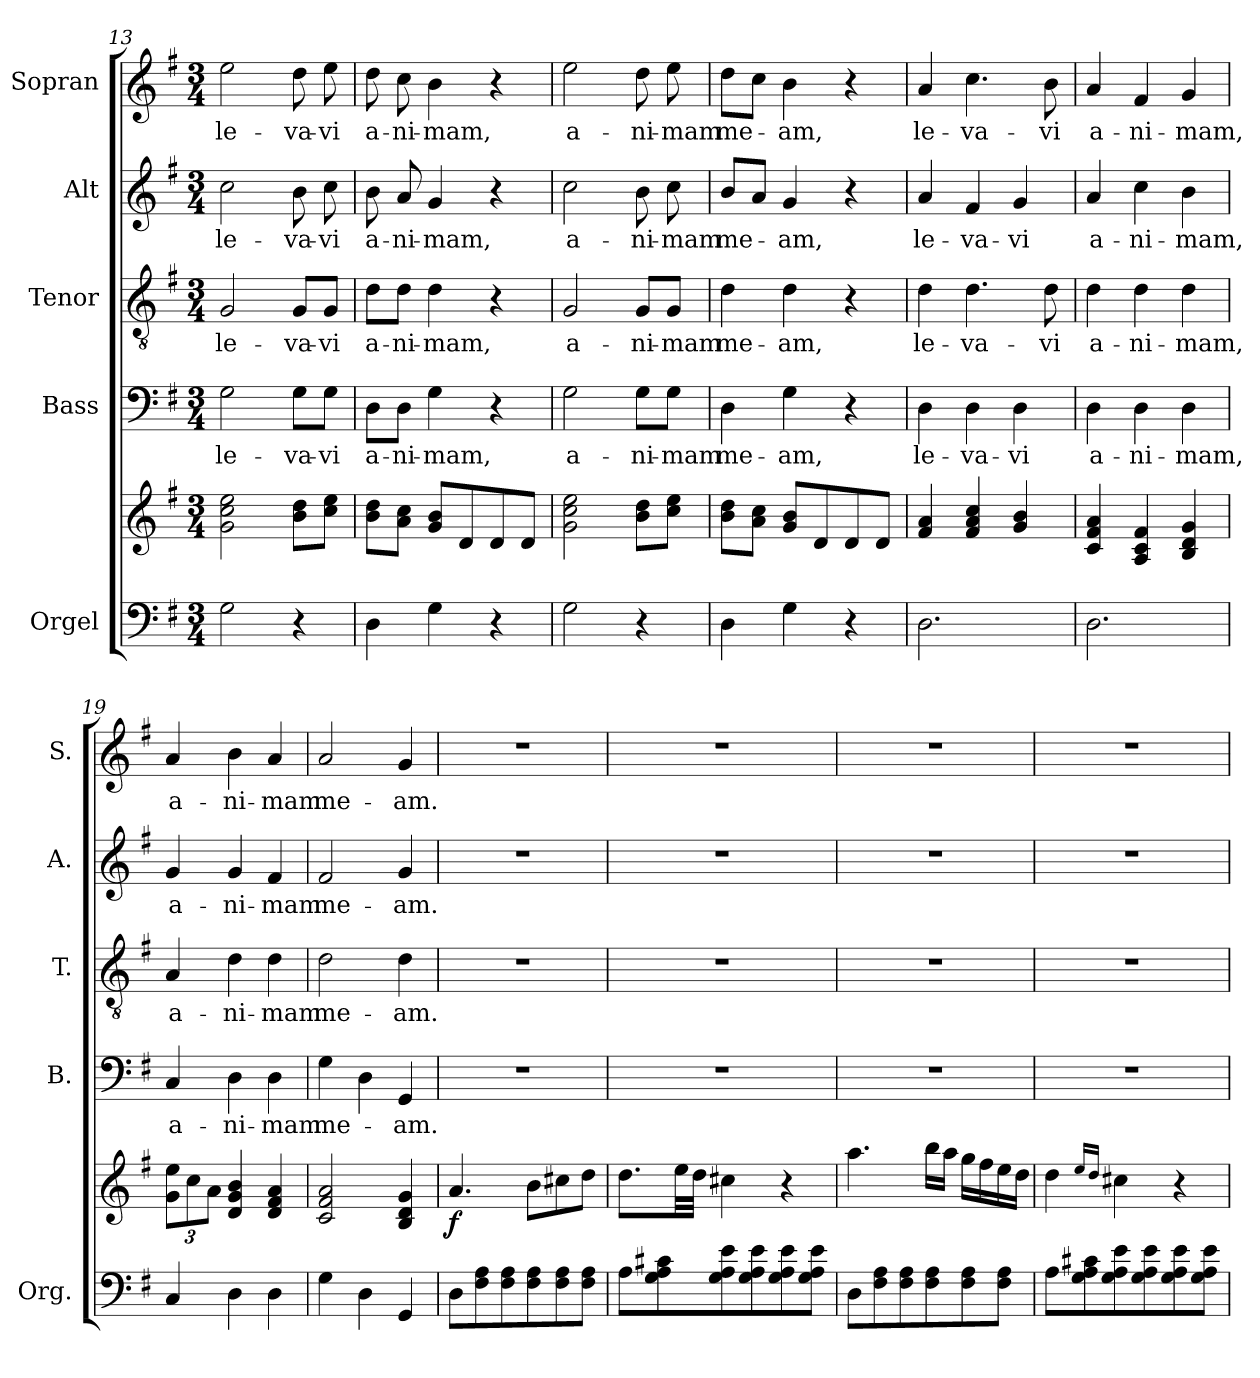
**kern	**kern	**dynam	**kern	**text	**kern	**text	**kern	**text	**kern	**text
*part5	*part5	*part5	*part4	*part4	*part3	*part3	*part2	*part2	*part1	*part1
*staff6	*staff5	*staff5/6	*staff4	*staff4	*staff3	*staff3	*staff2	*staff2	*staff1	*staff1
*I"Orgel	*	*	*I"Bass	*	*I"Tenor	*	*I"Alt	*	*I"Sopran	*
*I'Org.	*	*	*I'B.	*	*I'T.	*	*I'A.	*	*I'S.	*
*clefF4	*clefG2	*	*clefF4	*	*clefGv2	*	*clefG2	*	*clefG2	*
*k[f#]	*k[f#]	*	*k[f#]	*	*k[f#]	*	*k[f#]	*	*k[f#]	*
*G:	*G:	*	*G:	*	*G:	*	*G:	*	*G:	*
*M3/4	*M3/4	*	*M3/4	*	*M3/4	*	*M3/4	*	*M3/4	*
=13	=13	=13	=13	=13	=13	=13	=13	=13	=13	=13
!	!	!	!	!LO:LY:b	!	!LO:LY:b	!	!LO:LY:b	!	!LO:LY:b
2G\	2g\ 2cc\ 2ee\	.	2G\	le-	2G/	le-	2cc\	le-	2ee\	le-
!	!	!	!	!LO:LY:b	!	!LO:LY:b	!	!LO:LY:b	!	!LO:LY:b
4r	8b\ 8dd\L	.	8G\L	-va-	8G/L	-va-	8b\	-va-	8dd\	-va-
!	!	!	!	!LO:LY:b	!	!LO:LY:b	!	!LO:LY:b	!	!LO:LY:b
.	8cc\ 8ee\J	.	8G\J	-vi	8G/J	-vi	8cc\	-vi	8ee\	-vi
=14	=14	=14	=14	=14	=14	=14	=14	=14	=14	=14
!	!	!	!	!LO:LY:b	!	!LO:LY:b	!	!LO:LY:b	!	!LO:LY:b
4D\	8b\ 8dd\L	.	8D\L	a-	8d\L	a-	8b\	a-	8dd\	a-
!	!	!	!	!LO:LY:b	!	!LO:LY:b	!	!LO:LY:b	!	!LO:LY:b
.	8a\ 8cc\J	.	8D\J	-ni-	8d\J	-ni-	8a/	-ni-	8cc\	-ni-
!	!	!	!	!LO:LY:b	!	!LO:LY:b	!	!LO:LY:b	!	!LO:LY:b
4G\	8g/ 8b/L	.	4G\	-mam,	4d\	-mam,	4g/	-mam,	4b\	-mam,
.	8d/	.	.	.	.	.	.	.	.	.
4r	8d/	.	4r	.	4r	.	4r	.	4r	.
.	8d/J	.	.	.	.	.	.	.	.	.
=15	=15	=15	=15	=15	=15	=15	=15	=15	=15	=15
!	!	!	!	!LO:LY:b	!	!LO:LY:b	!	!LO:LY:b	!	!LO:LY:b
2G\	2g\ 2cc\ 2ee\	.	2G\	a-	2G/	a-	2cc\	a-	2ee\	a-
!	!	!	!	!LO:LY:b	!	!LO:LY:b	!	!LO:LY:b	!	!LO:LY:b
4r	8b\ 8dd\L	.	8G\L	-ni-	8G/L	-ni-	8b\	-ni-	8dd\	-ni-
!	!	!	!	!LO:LY:b	!	!LO:LY:b	!	!LO:LY:b	!	!LO:LY:b
.	8cc\ 8ee\J	.	8G\J	-mam	8G/J	-mam	8cc\	-mam	8ee\	-mam
=16	=16	=16	=16	=16	=16	=16	=16	=16	=16	=16
!	!	!	!	!LO:LY:b	!	!LO:LY:b	!	!LO:LY:b	!	!LO:LY:b
4D\	8b\ 8dd\L	.	4D\	me-	4d\	me-	8b/L	me-	8dd\L	me-
.	8a\ 8cc\J	.	.	.	.	.	8a/J	.	8cc\J	.
!	!	!	!	!LO:LY:b	!	!LO:LY:b	!	!LO:LY:b	!	!LO:LY:b
4G\	8g/ 8b/L	.	4G\	-am,	4d\	-am,	4g/	-am,	4b\	-am,
.	8d/	.	.	.	.	.	.	.	.	.
4r	8d/	.	4r	.	4r	.	4r	.	4r	.
.	8d/J	.	.	.	.	.	.	.	.	.
=17	=17	=17	=17	=17	=17	=17	=17	=17	=17	=17
!	!	!	!	!LO:LY:b	!	!LO:LY:b	!	!LO:LY:b	!	!LO:LY:b
2.D\	4f#/ 4a/	.	4D\	le-	4d\	le-	4a/	le-	4a/	le-
!	!	!	!	!LO:LY:b	!	!LO:LY:b	!	!LO:LY:b	!	!LO:LY:b
.	4f#/ 4a/ 4cc/	.	4D\	-va-	4.d\	-va-	4f#/	-va-	4.cc\	-va-
!	!	!	!	!LO:LY:b	!	!	!	!LO:LY:b	!	!
.	4g/ 4b/	.	4D\	-vi	.	.	4g/	-vi	.	.
!	!	!	!	!	!	!LO:LY:b	!	!	!	!LO:LY:b
.	.	.	.	.	8d\	-vi	.	.	8b\	-vi
!!LO:PB:g=z
=18	=18	=18	=18	=18	=18	=18	=18	=18	=18	=18
!	!	!	!	!LO:LY:b	!	!LO:LY:b	!	!LO:LY:b	!	!LO:LY:b
2.D\	4c/ 4f#/ 4a/	.	4D\	a-	4d\	a-	4a/	a-	4a/	a-
!	!	!	!	!LO:LY:b	!	!LO:LY:b	!	!LO:LY:b	!	!LO:LY:b
.	4A/ 4c/ 4f#/	.	4D\	-ni-	4d\	-ni-	4cc\	-ni-	4f#/	-ni-
!	!	!	!	!LO:LY:b	!	!LO:LY:b	!	!LO:LY:b	!	!LO:LY:b
.	4B/ 4d/ 4g/	.	4D\	-mam,	4d\	-mam,	4b\	-mam,	4g/	-mam,
=19	=19	=19	=19	=19	=19	=19	=19	=19	=19	=19
!	!	!	!	!LO:LY:b	!	!LO:LY:b	!	!LO:LY:b	!	!LO:LY:b
4C/	12g\ 12ee\L	.	4C/	a-	4A/	a-	4g/	a-	4a/	a-
.	12cc\	.	.	.	.	.	.	.	.	.
.	12a\J	.	.	.	.	.	.	.	.	.
!	!	!	!	!LO:LY:b	!	!LO:LY:b	!	!LO:LY:b	!	!LO:LY:b
4D\	4d/ 4g/ 4b/	.	4D\	-ni-	4d\	-ni-	4g/	-ni-	4b\	-ni-
!	!	!	!	!LO:LY:b	!	!LO:LY:b	!	!LO:LY:b	!	!LO:LY:b
4D\	4d/ 4f#/ 4a/	.	4D\	-mam	4d\	-mam	4f#/	-mam	4a/	-mam
=20	=20	=20	=20	=20	=20	=20	=20	=20	=20	=20
!	!	!	!	!LO:LY:b	!	!LO:LY:b	!	!LO:LY:b	!	!LO:LY:b
4G\	2c/ 2f#/ 2a/	.	4G\	me-	2d\	me-	2f#/	me-	2a/	me-
4D\	.	.	4D\	.	.	.	.	.	.	.
!	!	!	!	!LO:LY:b	!	!LO:LY:b	!	!LO:LY:b	!	!LO:LY:b
4GG/	4B/ 4d/ 4g/	.	4GG/	-am.	4d\	-am.	4g/	-am.	4g/	-am.
=21	=21	=21	=21	=21	=21	=21	=21	=21	=21	=21
!	!	!LO:DY:b	!	!	!	!	!	!	!	!
8D\L	4.a/	f	2.r	.	2.r	.	2.r	.	2.r	.
8F#\ 8A\	.	.	.	.	.	.	.	.	.	.
8F#\ 8A\	.	.	.	.	.	.	.	.	.	.
8F#\ 8A\	8b\L	.	.	.	.	.	.	.	.	.
8F#\ 8A\	8cc#X\	.	.	.	.	.	.	.	.	.
8F#\ 8A\J	8dd\J	.	.	.	.	.	.	.	.	.
=22	=22	=22	=22	=22	=22	=22	=22	=22	=22	=22
8A\L	8.dd\L	.	2.r	.	2.r	.	2.r	.	2.r	.
8G\ 8A\ 8c#X\	.	.	.	.	.	.	.	.	.	.
.	32ee\LL	.	.	.	.	.	.	.	.	.
.	32dd\JJJ	.	.	.	.	.	.	.	.	.
8G\ 8A\ 8e\	4cc#X\	.	.	.	.	.	.	.	.	.
8G\ 8A\ 8e\	.	.	.	.	.	.	.	.	.	.
8G\ 8A\ 8e\	4r	.	.	.	.	.	.	.	.	.
8G\ 8A\ 8e\J	.	.	.	.	.	.	.	.	.	.
=23	=23	=23	=23	=23	=23	=23	=23	=23	=23	=23
8D\L	4.aa\	.	2.r	.	2.r	.	2.r	.	2.r	.
8F#\ 8A\	.	.	.	.	.	.	.	.	.	.
8F#\ 8A\	.	.	.	.	.	.	.	.	.	.
8F#\ 8A\	16bb\LL	.	.	.	.	.	.	.	.	.
.	16aa\JJ	.	.	.	.	.	.	.	.	.
8F#\ 8A\	16gg\LL	.	.	.	.	.	.	.	.	.
.	16ff#\	.	.	.	.	.	.	.	.	.
8F#\ 8A\J	16ee\	.	.	.	.	.	.	.	.	.
.	16dd\JJ	.	.	.	.	.	.	.	.	.
=24	=24	=24	=24	=24	=24	=24	=24	=24	=24	=24
8A\L	4dd\	.	2.r	.	2.r	.	2.r	.	2.r	.
8G\ 8A\ 8c#X\	.	.	.	.	.	.	.	.	.	.
.	16qee/LL	.	.	.	.	.	.	.	.	.
.	16qdd/JJ	.	.	.	.	.	.	.	.	.
8G\ 8A\ 8e\	4cc#X\	.	.	.	.	.	.	.	.	.
8G\ 8A\ 8e\	.	.	.	.	.	.	.	.	.	.
8G\ 8A\ 8e\	4r	.	.	.	.	.	.	.	.	.
8G\ 8A\ 8e\J	.	.	.	.	.	.	.	.	.	.
=	=	=	=	=	=	=	=	=	=	=
*-	*-	*-	*-	*-	*-	*-	*-	*-	*-	*-
